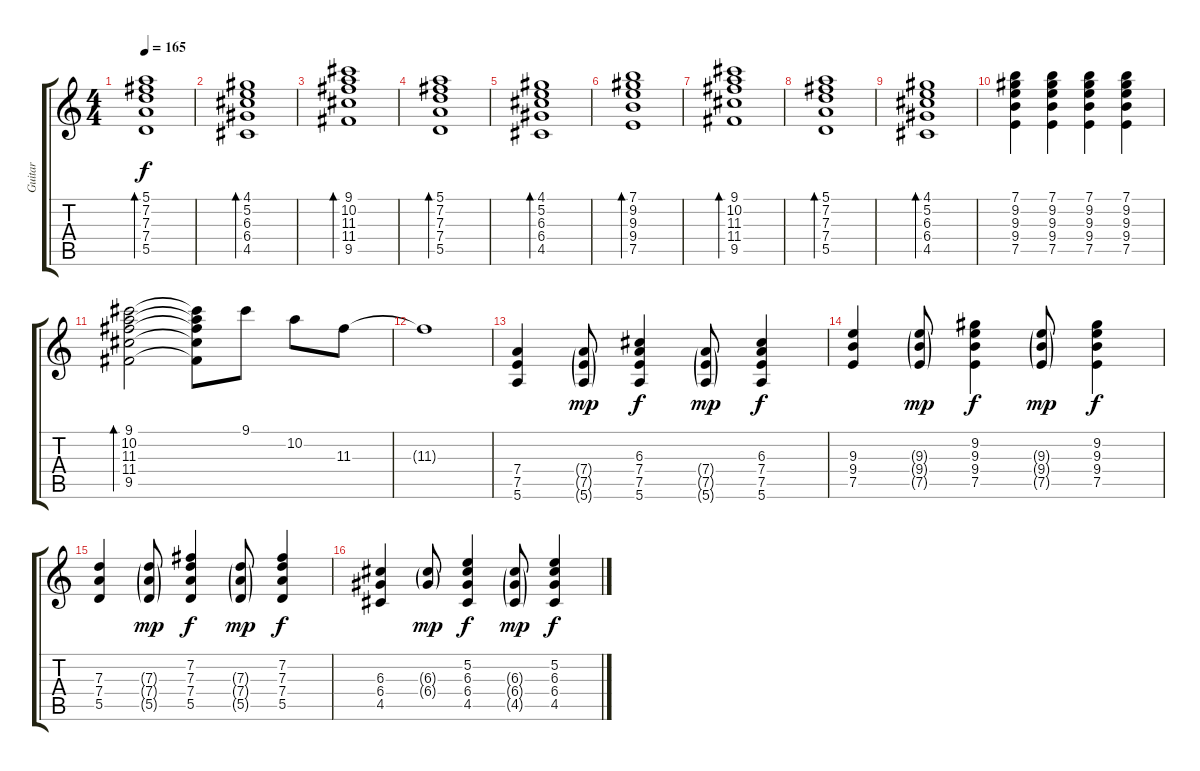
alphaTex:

\track ("Guitar" "Guitar") {instrument electricguitarclean}
\staff {score tabs}
\tuning (E4 B3 G3 D3 A2 E2) {hide}
\ts (4 4)
\tempo 165
\clef g2
\ks c
(5.1 7.2 7.3 7.4 5.5).1{bd 120 dy f} |
(4.1 5.2 6.3 6.4 4.5).1{bd 120} |
(9.1 10.2 11.3 11.4 9.5).1{bd 120} |
(5.1 7.2 7.3 7.4 5.5).1{bd 120} |
(4.1 5.2 6.3 6.4 4.5).1{bd 120} |
(7.1 9.2 9.3 9.4 7.5).1{bd 120} |
(9.1 10.2 11.3 11.4 9.5).1{bd 120} |
(5.1 7.2 7.3 7.4 5.5).1{bd 120} |
(4.1 5.2 6.3 6.4 4.5).1{bd 120} |
(7.1 9.2 9.3 9.4 7.5).4 (7.1 9.2 9.3 9.4 7.5).4 (7.1 9.2 9.3 9.4 7.5).4 (7.1 9.2 9.3 9.4 7.5).4 |
(9.1 10.2 11.3 11.4 9.5).2{bd 120} (9.1{t} 10.2{t} 11.3{t} 11.4{t} 9.5{t}).8 9.1.8 10.2.8 11.3.8 |
11.3{t}.1 |
(7.4 7.5 5.6).4 (7.4{g} 7.5{g} 5.6{g}).8{dy mp} (6.3 7.4 7.5 5.6).4{dy f} (7.4{g} 7.5{g} 5.6{g}).8{dy mp} (6.3 7.4 7.5 5.6).4{dy f} |
(9.3 9.4 7.5).4 (9.3{g} 9.4{g} 7.5{g}).8{dy mp} (9.2 9.3 9.4 7.5).4{dy f} (9.3{g} 9.4{g} 7.5{g}).8{dy mp} (9.2 9.3 9.4 7.5).4{dy f} |
(7.3 7.4 5.5).4 (7.3{g} 7.4{g} 5.5{g}).8{dy mp} (7.2 7.3 7.4 5.5).4{dy f} (7.3{g} 7.4{g} 5.5{g}).8{dy mp} (7.2 7.3 7.4 5.5).4{dy f} |
(6.3 6.4 4.5).4 (6.3{g} 6.4{g}).8{dy mp} (5.2 6.3 6.4 4.5).4{dy f} (6.3{g} 6.4{g} 4.5{g}).8{dy mp} (5.2 6.3 6.4 4.5).4{dy f}
